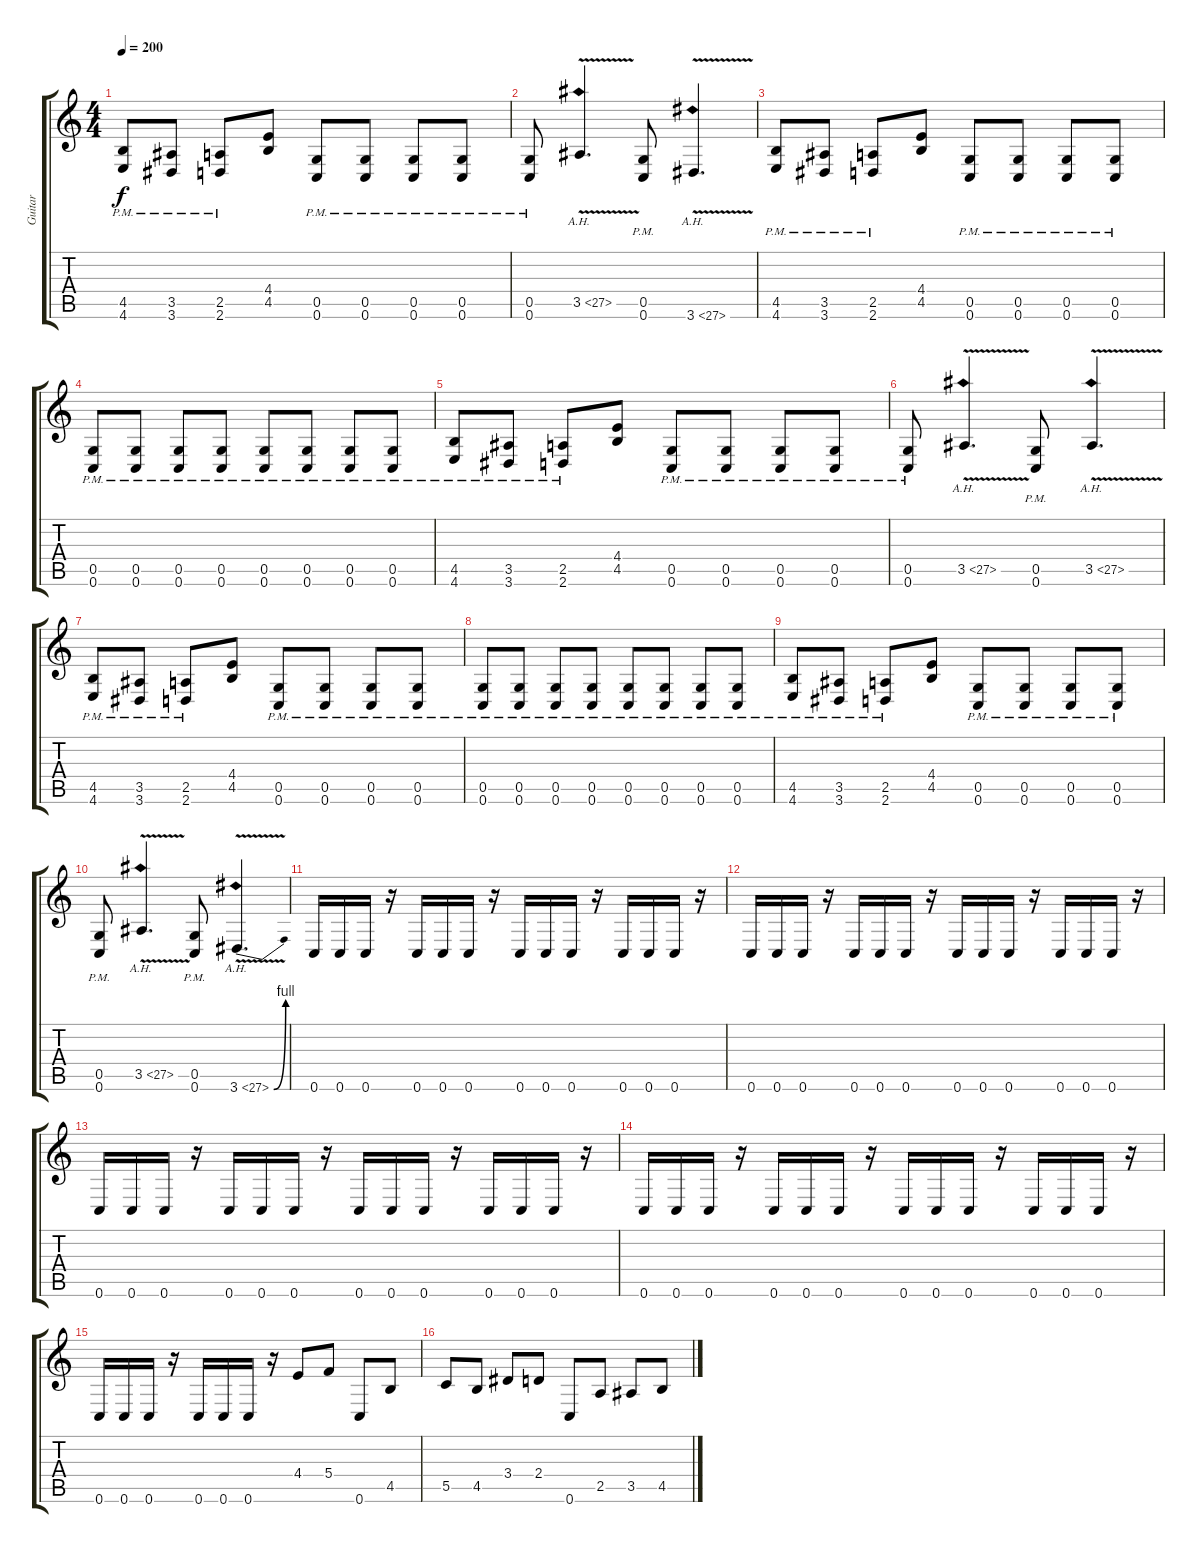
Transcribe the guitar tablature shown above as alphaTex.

\track ("Guitar" "Guitar") {instrument distortionguitar}
\staff {score tabs}
\tuning (D4 A3 F3 C3 G2 C2) {hide}
\ts (4 4)
\tempo 200
\clef g2
\ks c
(4.5{pm} 4.6{pm}).8{dy f} (3.5{pm} 3.6{pm}).8 (2.5{pm} 2.6{pm}).8 (4.4 4.5).8 (0.5{pm} 0.6{pm}).8 (0.5{pm} 0.6{pm}).8 (0.5{pm} 0.6{pm}).8 (0.5{pm} 0.6{pm}).8 |
(0.5{pm} 0.6{pm}).8 3.5{ah 24 v}.4{d instrument guitarharmonics} (0.5{pm} 0.6{pm}).8{instrument distortionguitar} 3.6{ah 24 v}.4{d instrument guitarharmonics} |
(4.5{pm} 4.6{pm}).8{instrument distortionguitar} (3.5{pm} 3.6{pm}).8 (2.5{pm} 2.6{pm}).8 (4.4 4.5).8 (0.5{pm} 0.6{pm}).8 (0.5{pm} 0.6{pm}).8 (0.5{pm} 0.6{pm}).8 (0.5{pm} 0.6{pm}).8 |
(0.5{pm} 0.6{pm}).8 (0.5{pm} 0.6{pm}).8 (0.5{pm} 0.6{pm}).8 (0.5{pm} 0.6{pm}).8 (0.5{pm} 0.6{pm}).8 (0.5{pm} 0.6{pm}).8 (0.5{pm} 0.6{pm}).8 (0.5{pm} 0.6{pm}).8 |
(4.5{pm} 4.6{pm}).8 (3.5{pm} 3.6{pm}).8 (2.5{pm} 2.6{pm}).8 (4.4 4.5).8 (0.5{pm} 0.6{pm}).8 (0.5{pm} 0.6{pm}).8 (0.5{pm} 0.6{pm}).8 (0.5{pm} 0.6{pm}).8 |
(0.5{pm} 0.6{pm}).8 3.5{ah 24 v}.4{d instrument guitarharmonics} (0.5{pm} 0.6{pm}).8{instrument distortionguitar} 3.5{ah 24 v}.4{d instrument guitarharmonics} |
(4.5{pm} 4.6{pm}).8{instrument distortionguitar} (3.5{pm} 3.6{pm}).8 (2.5{pm} 2.6{pm}).8 (4.4 4.5).8 (0.5{pm} 0.6{pm}).8 (0.5{pm} 0.6{pm}).8 (0.5{pm} 0.6{pm}).8 (0.5{pm} 0.6{pm}).8 |
(0.5{pm} 0.6{pm}).8 (0.5{pm} 0.6{pm}).8 (0.5{pm} 0.6{pm}).8 (0.5{pm} 0.6{pm}).8 (0.5{pm} 0.6{pm}).8 (0.5{pm} 0.6{pm}).8 (0.5{pm} 0.6{pm}).8 (0.5{pm} 0.6{pm}).8 |
(4.5{pm} 4.6{pm}).8 (3.5{pm} 3.6{pm}).8 (2.5{pm} 2.6{pm}).8 (4.4 4.5).8 (0.5{pm} 0.6{pm}).8 (0.5{pm} 0.6{pm}).8 (0.5{pm} 0.6{pm}).8 (0.5{pm} 0.6{pm}).8 |
(0.5{pm} 0.6{pm}).8 3.5{ah 24 v}.4{d instrument guitarharmonics} (0.5{pm} 0.6{pm}).8{instrument distortionguitar} 3.6{be (bend 0 0 60 4) ah 24 v}.4{d instrument guitarharmonics} |
0.6.16{instrument distortionguitar} 0.6.16 0.6.16 r.16 0.6.16 0.6.16 0.6.16 r.16 0.6.16 0.6.16 0.6.16 r.16 0.6.16 0.6.16 0.6.16 r.16 |
0.6.16{instrument distortionguitar} 0.6.16 0.6.16 r.16 0.6.16 0.6.16 0.6.16 r.16 0.6.16 0.6.16 0.6.16 r.16 0.6.16 0.6.16 0.6.16 r.16 |
0.6.16{instrument distortionguitar} 0.6.16 0.6.16 r.16 0.6.16 0.6.16 0.6.16 r.16 0.6.16 0.6.16 0.6.16 r.16 0.6.16 0.6.16 0.6.16 r.16 |
0.6.16{instrument distortionguitar} 0.6.16 0.6.16 r.16 0.6.16 0.6.16 0.6.16 r.16 0.6.16 0.6.16 0.6.16 r.16 0.6.16 0.6.16 0.6.16 r.16 |
0.6.16 0.6.16 0.6.16 r.16 0.6.16 0.6.16 0.6.16 r.16 4.4.8 5.4.8 0.6.8 4.5.8 |
5.5.8 4.5.8 3.4.8 2.4.8 0.6.8 2.5.8 3.5.8 4.5.8
